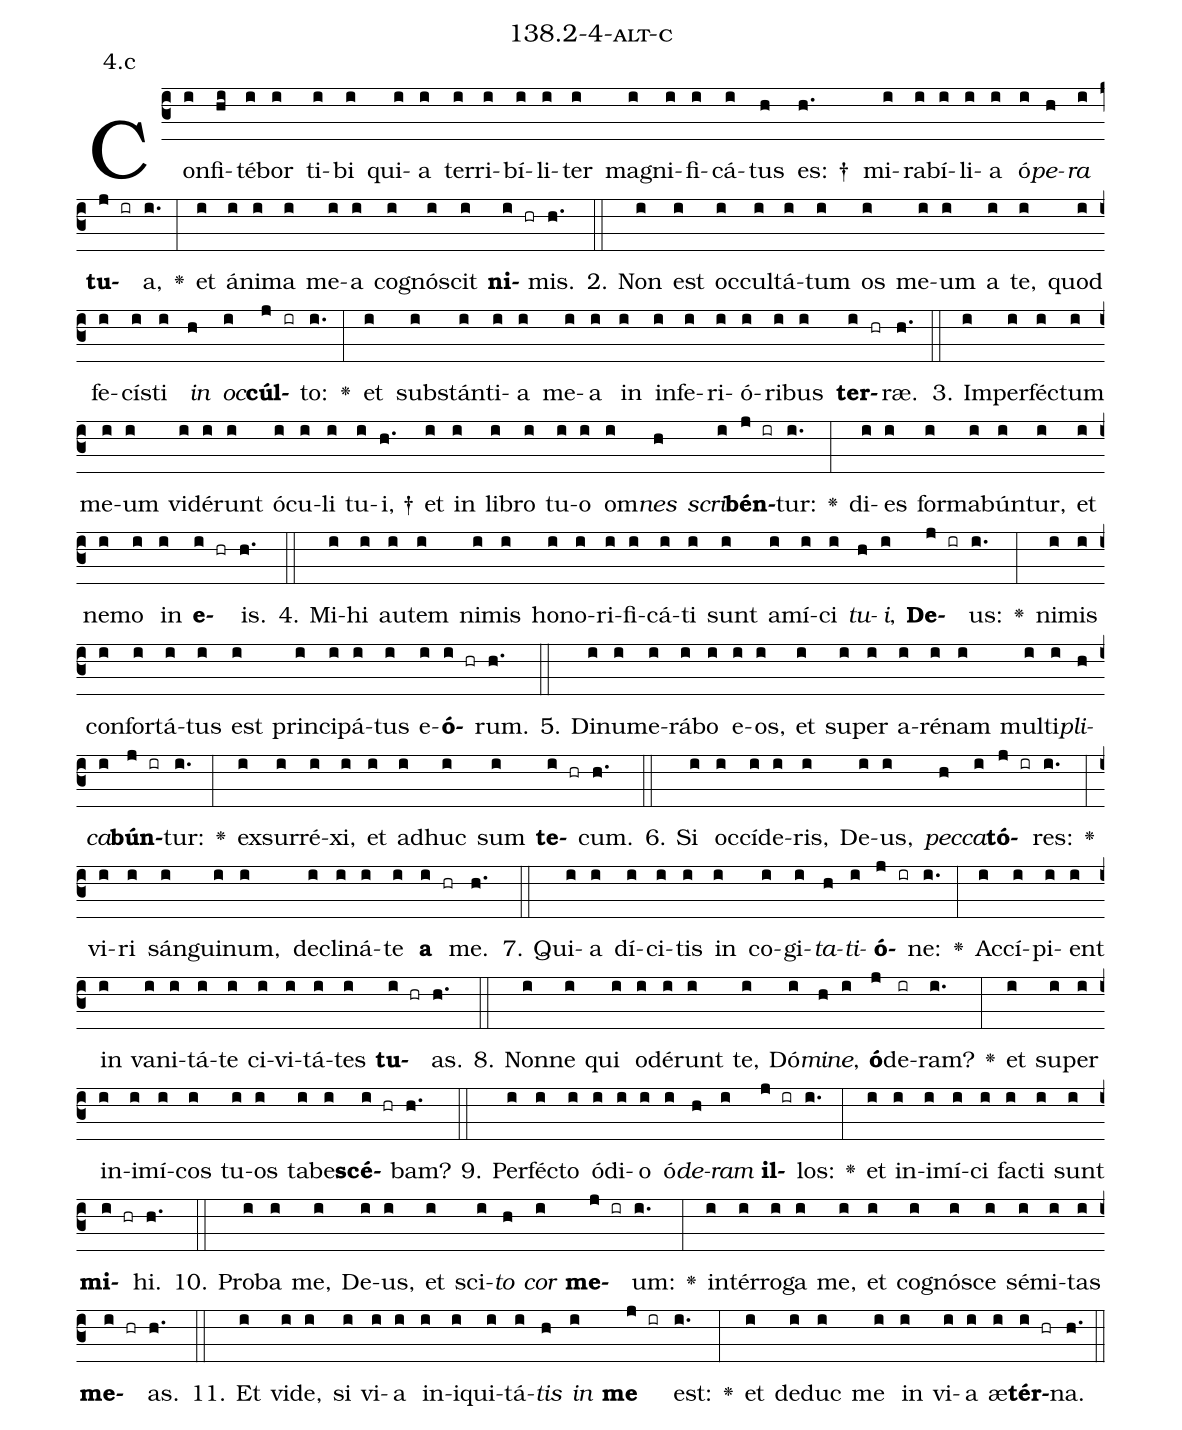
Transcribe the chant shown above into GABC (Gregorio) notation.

name: 138.2-4-alt-c;
annotation: 4.c;
%%
(c3)Con(i)fi(hi)té(i)bor(i) ti(i)bi(i) qui(i)a(i) ter(i)ri(i)bí(i)li(i)ter(i) ma(i)gni(i)fi(i)cá(i)tus(h) es: †(h.) mi(i)ra(i)bí(i)li(i)a(i) ó(i)<i>pe</i>(h)<i>ra</i>(i) <b>tu</b>(j ir)a,(i.) <v>\greheightstar</v>(:) et(i) á(i)ni(i)ma(i) me(i)a(i) co(i)gnó(i)scit(i) <b>ni</b>(i hr)mis.(h.) (::)
2. Non(i) est(i) oc(i)cul(i)tá(i)tum(i) os(i) me(i)um(i) a(i) te,(i) quod(i) fe(i)cís(i)ti(i) <i>in</i>(h) <i>oc</i>(i)<b>cúl</b>(j ir)to:(i.) <v>\greheightstar</v>(:) et(i) sub(i)stán(i)ti(i)a(i) me(i)a(i) in(i) in(i)fe(i)ri(i)ó(i)ri(i)bus(i) <b>ter</b>(i hr)ræ.(h.) (::)
3. Im(i)per(i)féc(i)tum(i) me(i)um(i) vi(i)dé(i)runt(i) ó(i)cu(i)li(i) tu(i)i, †(h.) et(i) in(i) li(i)bro(i) tu(i)o(i) om(i)<i>nes</i>(h) <i>scri</i>(i)<b>bén</b>(j ir)tur:(i.) <v>\greheightstar</v>(:) di(i)es(i) for(i)ma(i)bún(i)tur,(i) et(i) ne(i)mo(i) in(i) <b>e</b>(i hr)is.(h.) (::)
4. Mi(i)hi(i) au(i)tem(i) ni(i)mis(i) ho(i)no(i)ri(i)fi(i)cá(i)ti(i) sunt(i) a(i)mí(i)ci(i) <i>tu</i>(h)<i>i</i>,(i) <b>De</b>(j ir)us:(i.) <v>\greheightstar</v>(:) ni(i)mis(i) con(i)for(i)tá(i)tus(i) est(i) prin(i)ci(i)pá(i)tus(i) e(i)<b>ó</b>(i hr)rum.(h.) (::)
5. Di(i)nu(i)me(i)rá(i)bo(i) e(i)os,(i) et(i) su(i)per(i) a(i)ré(i)nam(i) mul(i)ti(i)<i>pli</i>(h)<i>ca</i>(i)<b>bún</b>(j ir)tur:(i.) <v>\greheightstar</v>(:) ex(i)sur(i)ré(i)xi,(i) et(i) ad(i)huc(i) sum(i) <b>te</b>(i hr)cum.(h.) (::)
6. Si(i) oc(i)cí(i)de(i)ris,(i) De(i)us,(i) <i>pec</i>(h)<i>ca</i>(i)<b>tó</b>(j ir)res:(i.) <v>\greheightstar</v>(:) vi(i)ri(i) sán(i)gui(i)num,(i) de(i)cli(i)ná(i)te(i) <b>a</b>(i hr) me.(h.) (::)
7. Qui(i)a(i) dí(i)ci(i)tis(i) in(i) co(i)gi(i)<i>ta</i>(h)<i>ti</i>(i)<b>ó</b>(j ir)ne:(i.) <v>\greheightstar</v>(:) Ac(i)cí(i)pi(i)ent(i) in(i) va(i)ni(i)tá(i)te(i) ci(i)vi(i)tá(i)tes(i) <b>tu</b>(i hr)as.(h.) (::)
8. Non(i)ne(i) qui(i) o(i)dé(i)runt(i) te,(i) Dó(i)<i>mi</i>(h)<i>ne</i>,(i) <b>ó</b>(j)de(ir)ram?(i.) <v>\greheightstar</v>(:) et(i) su(i)per(i) in(i)i(i)mí(i)cos(i) tu(i)os(i) ta(i)be(i)<b>scé</b>(i hr)bam?(h.) (::)
9. Per(i)féc(i)to(i) ó(i)di(i)o(i) ó(i)<i>de</i>(h)<i>ram</i>(i) <b>il</b>(j ir)los:(i.) <v>\greheightstar</v>(:) et(i) in(i)i(i)mí(i)ci(i) fac(i)ti(i) sunt(i) <b>mi</b>(i hr)hi.(h.) (::)
10. Pro(i)ba(i) me,(i) De(i)us,(i) et(i) sci(i)<i>to</i>(h) <i>cor</i>(i) <b>me</b>(j ir)um:(i.) <v>\greheightstar</v>(:) in(i)tér(i)ro(i)ga(i) me,(i) et(i) co(i)gnó(i)sce(i) sé(i)mi(i)tas(i) <b>me</b>(i hr)as.(h.) (::)
11. Et(i) vi(i)de,(i) si(i) vi(i)a(i) in(i)i(i)qui(i)tá(i)<i>tis</i>(h) <i>in</i>(i) <b>me</b>(j ir) est:(i.) <v>\greheightstar</v>(:) et(i) de(i)duc(i) me(i) in(i) vi(i)a(i) æ(i)<b>tér</b>(i hr)na.(h.) (::)
